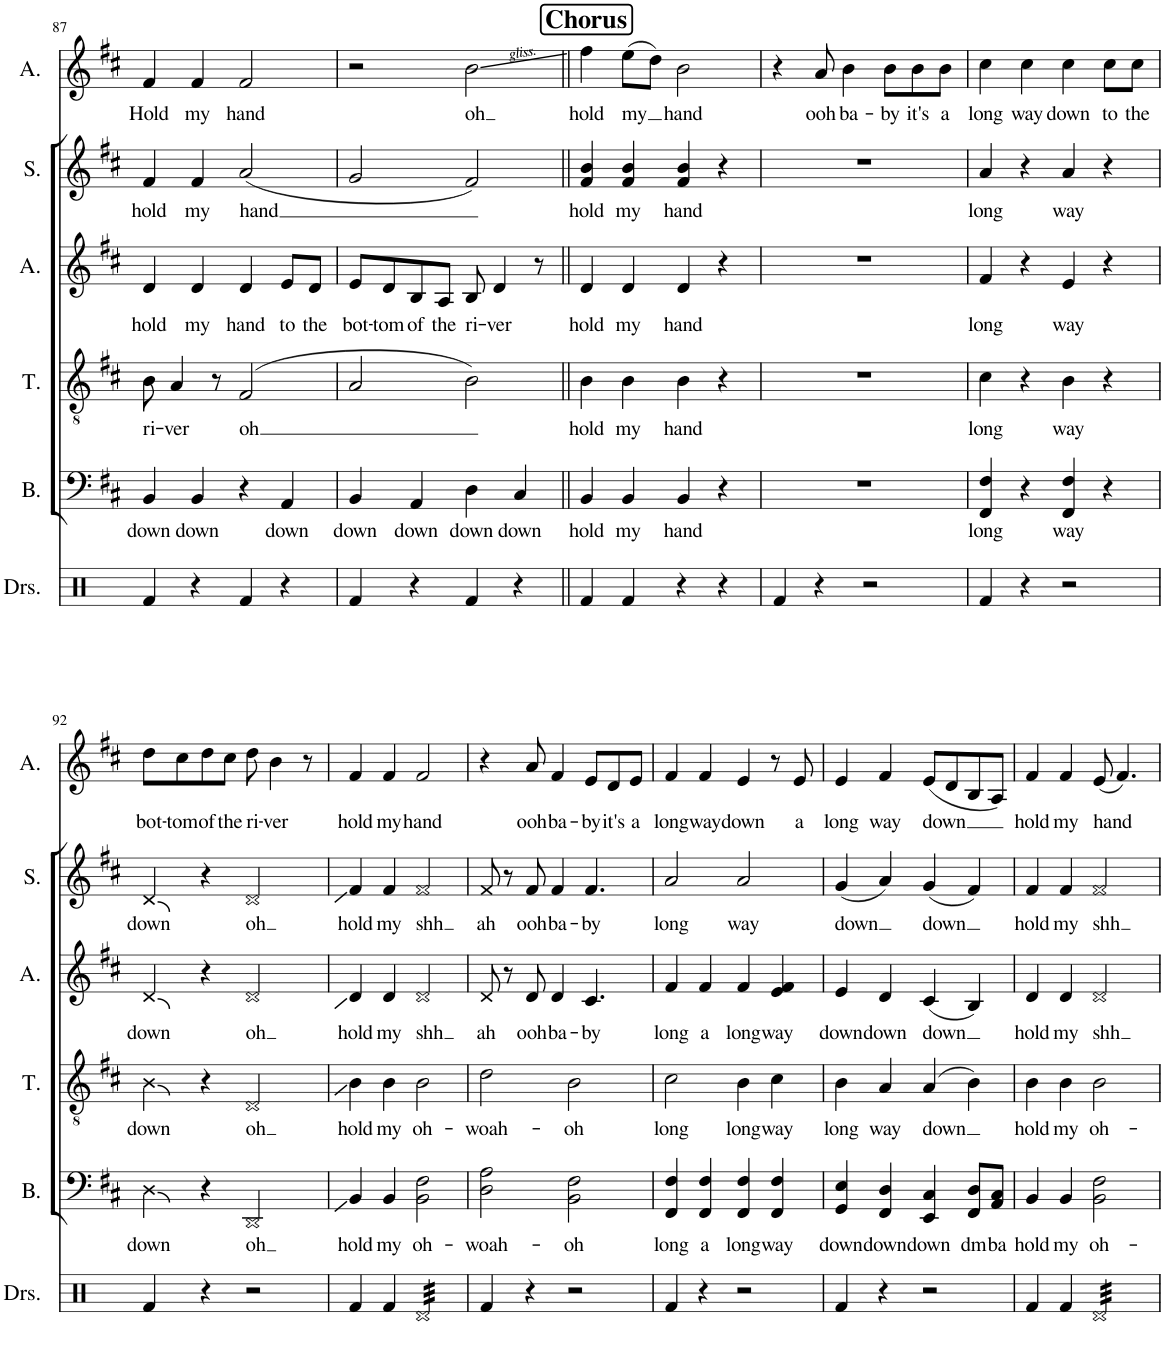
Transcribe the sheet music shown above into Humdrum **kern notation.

**kern	**kern	**text	**kern	**text	**kern	**text	**kern	**text	**kern	**text
*part6	*part5	*part5	*part4	*part4	*part3	*part3	*part2	*part2	*part1	*part1
*staff6	*staff5	*staff5	*staff4	*staff4	*staff3	*staff3	*staff2	*staff2	*staff1	*staff1
*I"Drumset	*I"Bass	*	*I"Tenor	*	*I"Alto	*	*I"Soprano	*	*I"Alto	*
*I'Drs.	*I'B.	*	*I'T.	*	*I'A.	*	*I'S.	*	*I'A.	*
!!LO:PB:g=z
*clefX	*clefF4	*	*clefGv2	*	*clefG2	*	*clefG2	*	*clefG2	*
*k[]	*k[f#c#]	*	*k[f#c#]	*	*k[f#c#]	*	*k[f#c#]	*	*k[f#c#]	*
*M2/2	*M2/2	*	*M2/2	*	*M2/2	*	*M2/2	*	*M2/2	*
*met(c|)	*met(c|)	*	*met(c|)	*	*met(c|)	*	*met(c|)	*	*met(c|)	*
=87	=87	=87	=87	=87	=87	=87	=87	=87	=87	=87
!	!	!LO:LY:b	!	!LO:LY:b	!	!LO:LY:b	!	!LO:LY:b	!	!LO:LY:b
4Rf/	4BB/	down	8B\	ri-	4d/	hold	4f#/	hold	4f#/	Hold
!	!	!	!	!LO:LY:b	!	!	!	!	!	!
.	.	.	4A/	-ver	.	.	.	.	.	.
!	!	!LO:LY:b	!	!	!	!LO:LY:b	!	!LO:LY:b	!	!LO:LY:b
4r	4BB/	down	.	.	4d/	my	4f#/	my	4f#/	my
.	.	.	8r	.	.	.	.	.	.	.
!	!	!	!	!LO:LY:b	!	!LO:LY:b	!	!LO:LY:b	!	!LO:LY:b
4Rf/	4r	.	(2F#/	oh	4d/	hand	(2a/	hand	2f#/	hand
!	!	!LO:LY:b	!	!	!	!LO:LY:b	!	!	!	!
4r	4AA/	down	.	.	8e/L	to	.	.	.	.
!	!	!	!	!	!	!LO:LY:b	!	!	!	!
.	.	.	.	.	8d/J	the	.	.	.	.
=88	=88	=88	=88	=88	=88	=88	=88	=88	=88	=88
!	!	!LO:LY:b	!	!	!	!LO:LY:b	!	!	!	!
4Rf/	4BB/	down	2A/	.	8e/L	bot-	2g/	.	2r	.
!	!	!	!	!	!	!LO:LY:b	!	!	!	!
.	.	.	.	.	8d/	-tom	.	.	.	.
!	!	!LO:LY:b	!	!	!	!LO:LY:b	!	!	!	!
4r	4AA/	down	.	.	8B/	of	.	.	.	.
!	!	!	!	!	!	!LO:LY:b	!	!	!	!
.	.	.	.	.	8A/J	the	.	.	.	.
!	!	!LO:LY:b	!	!	!	!LO:LY:b	!	!	!	!LO:LY:b
4Rf/	4D\	down	2B\)	.	8B/	ri-	2f#/)	.	2b\	oh
!	!	!	!	!	!	!LO:LY:b	!	!	!	!
.	.	.	.	.	4d/	-ver	.	.	.	.
!	!	!LO:LY:b	!	!	!	!	!	!	!	!
4r	4C#/	down	.	.	.	.	.	.	.	.
.	.	.	.	.	8r	.	.	.	.	.
!!LO:REH:place=s1:a:B:cj:fs=14:t=Chorus
=89||	=89||	=89||	=89||	=89||	=89||	=89||	=89||	=89||	=89||	=89||
!	!	!LO:LY:b	!	!LO:LY:b	!	!LO:LY:b	!	!LO:LY:b	!	!LO:LY:b
4Rf/	4BB/	hold	4B\	hold	4d/	hold	4f#/ 4b/	hold	4ff#\	hold
!	!	!LO:LY:b	!	!LO:LY:b	!	!LO:LY:b	!	!LO:LY:b	!	!LO:LY:b
4Rf/	4BB/	my	4B\	my	4d/	my	4f#/ 4b/	my	(8ee\L	my
.	.	.	.	.	.	.	.	.	8dd\J)	.
!	!	!LO:LY:b	!	!LO:LY:b	!	!LO:LY:b	!	!LO:LY:b	!	!LO:LY:b
4r	4BB/	hand	4B\	hand	4d/	hand	4f#/ 4b/	hand	2b\	hand
4r	4r	.	4r	.	4r	.	4r	.	.	.
=90	=90	=90	=90	=90	=90	=90	=90	=90	=90	=90
4Rf/	1r	.	1r	.	1r	.	1r	.	4r	.
!	!	!	!	!	!	!	!	!	!	!LO:LY:b
4r	.	.	.	.	.	.	.	.	8a/	ooh
!	!	!	!	!	!	!	!	!	!	!LO:LY:b
.	.	.	.	.	.	.	.	.	4b\	ba-
2r	.	.	.	.	.	.	.	.	.	.
!	!	!	!	!	!	!	!	!	!	!LO:LY:b
.	.	.	.	.	.	.	.	.	8b\L	-by
!	!	!	!	!	!	!	!	!	!	!LO:LY:b
.	.	.	.	.	.	.	.	.	8b\	it's
!	!	!	!	!	!	!	!	!	!	!LO:LY:b
.	.	.	.	.	.	.	.	.	8b\J	a
=91	=91	=91	=91	=91	=91	=91	=91	=91	=91	=91
!	!	!LO:LY:b	!	!LO:LY:b	!	!LO:LY:b	!	!LO:LY:b	!	!LO:LY:b
4Rf/	4FF#/ 4F#/	long	4c#\	long	4f#/	long	4a/	long	4cc#\	long
!	!	!	!	!	!	!	!	!	!	!LO:LY:b
4r	4r	.	4r	.	4r	.	4r	.	4cc#\	way
!	!	!LO:LY:b	!	!LO:LY:b	!	!LO:LY:b	!	!LO:LY:b	!	!LO:LY:b
2r	4FF#/ 4F#/	way	4B\	way	4e/	way	4a/	way	4cc#\	down
!	!	!	!	!	!	!	!	!	!	!LO:LY:b
.	4r	.	4r	.	4r	.	4r	.	8cc#\L	to
!	!	!	!	!	!	!	!	!	!	!LO:LY:b
.	.	.	.	.	.	.	.	.	8cc#\J	the
!!LO:LB:g=z
=92	=92	=92	=92	=92	=92	=92	=92	=92	=92	=92
!	!	!LO:LY:b	!	!LO:LY:b	!	!LO:LY:b	!	!LO:LY:b	!	!LO:LY:b
4Rf/	4D\	down	4B\	down	4d/	down	4d/	down	8dd\L	bot-
!	!	!	!	!	!	!	!	!	!	!LO:LY:b
.	.	.	.	.	.	.	.	.	8cc#\	-tom
!	!	!	!	!	!	!	!	!	!	!LO:LY:b
4r	4r	.	4r	.	4r	.	4r	.	8dd\	of
!	!	!	!	!	!	!	!	!	!	!LO:LY:b
.	.	.	.	.	.	.	.	.	8cc#\J	the
!	!	!LO:LY:b	!	!LO:LY:b	!	!LO:LY:b	!	!LO:LY:b	!	!LO:LY:b
2r	2DD/	oh	2D/	oh	2d/	oh	2d/	oh	8dd\	ri-
!	!	!	!	!	!	!	!	!	!	!LO:LY:b
.	.	.	.	.	.	.	.	.	4b\	-ver
.	.	.	.	.	.	.	.	.	8r	.
=93	=93	=93	=93	=93	=93	=93	=93	=93	=93	=93
!	!	!LO:LY:b	!	!LO:LY:b	!	!LO:LY:b	!	!LO:LY:b	!	!LO:LY:b
4Rf/	4BB/	hold	4B\	hold	4d/	hold	4f#/	hold	4f#/	hold
!	!	!LO:LY:b	!	!LO:LY:b	!	!LO:LY:b	!	!LO:LY:b	!	!LO:LY:b
4Rf/	4BB/	my	4B\	my	4d/	my	4f#/	my	4f#/	my
!	!	!LO:LY:b	!	!LO:LY:b	!	!LO:LY:b	!	!LO:LY:b	!	!LO:LY:b
*tremolo	*	*	*	*	*	*	*	*	*	*
32Rd/LLL	2BB\ 2F#\	oh-	2B\	oh-	2d/	shh	2f#/	shh	2f#/	hand
32Rd/	.	.	.	.	.	.	.	.	.	.
32Rd/	.	.	.	.	.	.	.	.	.	.
32Rd/	.	.	.	.	.	.	.	.	.	.
32Rd/	.	.	.	.	.	.	.	.	.	.
32Rd/	.	.	.	.	.	.	.	.	.	.
32Rd/	.	.	.	.	.	.	.	.	.	.
32Rd/	.	.	.	.	.	.	.	.	.	.
32Rd/	.	.	.	.	.	.	.	.	.	.
32Rd/	.	.	.	.	.	.	.	.	.	.
32Rd/	.	.	.	.	.	.	.	.	.	.
32Rd/	.	.	.	.	.	.	.	.	.	.
32Rd/	.	.	.	.	.	.	.	.	.	.
32Rd/	.	.	.	.	.	.	.	.	.	.
32Rd/	.	.	.	.	.	.	.	.	.	.
32Rd/JJJ	.	.	.	.	.	.	.	.	.	.
*Xtremolo	*	*	*	*	*	*	*	*	*	*
=94	=94	=94	=94	=94	=94	=94	=94	=94	=94	=94
!	!	!LO:LY:b	!	!LO:LY:b	!	!LO:LY:b	!	!LO:LY:b	!	!
4Rf/	2D\ 2A\	-woah-	2d\	-woah-	8d/	ah	8f#/	ah	4r	.
.	.	.	.	.	8r	.	8r	.	.	.
!	!	!	!	!	!	!LO:LY:b	!	!LO:LY:b	!	!LO:LY:b
4r	.	.	.	.	8d/	ooh	8f#/	ooh	8a/	ooh
!	!	!	!	!	!	!LO:LY:b	!	!LO:LY:b	!	!LO:LY:b
.	.	.	.	.	4d/	ba-	4f#/	ba-	4f#/	ba-
!	!	!LO:LY:b	!	!LO:LY:b	!	!	!	!	!	!
2r	2BB\ 2F#\	-oh	2B\	-oh	.	.	.	.	.	.
!	!	!	!	!	!	!LO:LY:b	!	!LO:LY:b	!	!LO:LY:b
.	.	.	.	.	4.c#/	-by	4.f#/	-by	8e/L	-by
!	!	!	!	!	!	!	!	!	!	!LO:LY:b
.	.	.	.	.	.	.	.	.	8d/	it's
!	!	!	!	!	!	!	!	!	!	!LO:LY:b
.	.	.	.	.	.	.	.	.	8e/J	a
=95	=95	=95	=95	=95	=95	=95	=95	=95	=95	=95
!	!	!LO:LY:b	!	!LO:LY:b	!	!LO:LY:b	!	!LO:LY:b	!	!LO:LY:b
4Rf/	4FF#/ 4F#/	long	2c#\	long	4f#/	long	2a/	long	4f#/	long
!	!	!LO:LY:b	!	!	!	!LO:LY:b	!	!	!	!LO:LY:b
4r	4FF#/ 4F#/	a	.	.	4f#/	a	.	.	4f#/	way
!	!	!LO:LY:b	!	!LO:LY:b	!	!LO:LY:b	!	!LO:LY:b	!	!LO:LY:b
2r	4FF#/ 4F#/	long	4B\	long	4f#/	long	2a/	way	4e/	down
!	!	!LO:LY:b	!	!LO:LY:b	!	!LO:LY:b	!	!	!	!
.	4FF#/ 4F#/	way	4c#\	way	4e/ 4f#/	way	.	.	8r	.
!	!	!	!	!	!	!	!	!	!	!LO:LY:b
.	.	.	.	.	.	.	.	.	8e/	a
=96	=96	=96	=96	=96	=96	=96	=96	=96	=96	=96
!	!	!LO:LY:b	!	!LO:LY:b	!	!LO:LY:b	!	!LO:LY:b	!	!LO:LY:b
4Rf/	4GG/ 4E/	down	4B\	long	4e/	down	(4g/	down	4e/	long
!	!	!LO:LY:b	!	!LO:LY:b	!	!LO:LY:b	!	!	!	!LO:LY:b
4r	4FF#/ 4D/	down	4A/	way	4d/	down	4a/)	.	4f#/	way
!	!	!LO:LY:b	!	!LO:LY:b	!	!LO:LY:b	!	!LO:LY:b	!	!LO:LY:b
2r	4EE/ 4C#/	down	(4A/	down	(4c#/	down	(4g/	down	(8e/L	down
.	.	.	.	.	.	.	.	.	8d/	.
!	!	!LO:LY:b	!	!	!	!	!	!	!	!
.	8FF#/ 8D/L	dm	4B\)	.	4B/)	.	4f#/)	.	8B/	.
!	!	!LO:LY:b	!	!	!	!	!	!	!	!
.	8AA/ 8C#/J	ba	.	.	.	.	.	.	8A/J)	.
=97	=97	=97	=97	=97	=97	=97	=97	=97	=97	=97
!	!	!LO:LY:b	!	!LO:LY:b	!	!LO:LY:b	!	!LO:LY:b	!	!LO:LY:b
4Rf/	4BB/	hold	4B\	hold	4d/	hold	4f#/	hold	4f#/	hold
!	!	!LO:LY:b	!	!LO:LY:b	!	!LO:LY:b	!	!LO:LY:b	!	!LO:LY:b
4Rf/	4BB/	my	4B\	my	4d/	my	4f#/	my	4f#/	my
!	!	!LO:LY:b	!	!LO:LY:b	!	!LO:LY:b	!	!LO:LY:b	!	!LO:LY:b
*tremolo	*	*	*	*	*	*	*	*	*	*
32Rd/LLL	2BB\ 2F#\	oh-	2B\	oh-	2d/	shh	2f#/	shh	(8e/	hand
32Rd/	.	.	.	.	.	.	.	.	.	.
32Rd/	.	.	.	.	.	.	.	.	.	.
32Rd/	.	.	.	.	.	.	.	.	.	.
32Rd/	.	.	.	.	.	.	.	.	4.f#/)	.
32Rd/	.	.	.	.	.	.	.	.	.	.
32Rd/	.	.	.	.	.	.	.	.	.	.
32Rd/	.	.	.	.	.	.	.	.	.	.
32Rd/	.	.	.	.	.	.	.	.	.	.
32Rd/	.	.	.	.	.	.	.	.	.	.
32Rd/	.	.	.	.	.	.	.	.	.	.
32Rd/	.	.	.	.	.	.	.	.	.	.
32Rd/	.	.	.	.	.	.	.	.	.	.
32Rd/	.	.	.	.	.	.	.	.	.	.
32Rd/	.	.	.	.	.	.	.	.	.	.
32Rd/JJJ	.	.	.	.	.	.	.	.	.	.
*Xtremolo	*	*	*	*	*	*	*	*	*	*
=	=	=	=	=	=	=	=	=	=	=
*-	*-	*-	*-	*-	*-	*-	*-	*-	*-	*-
